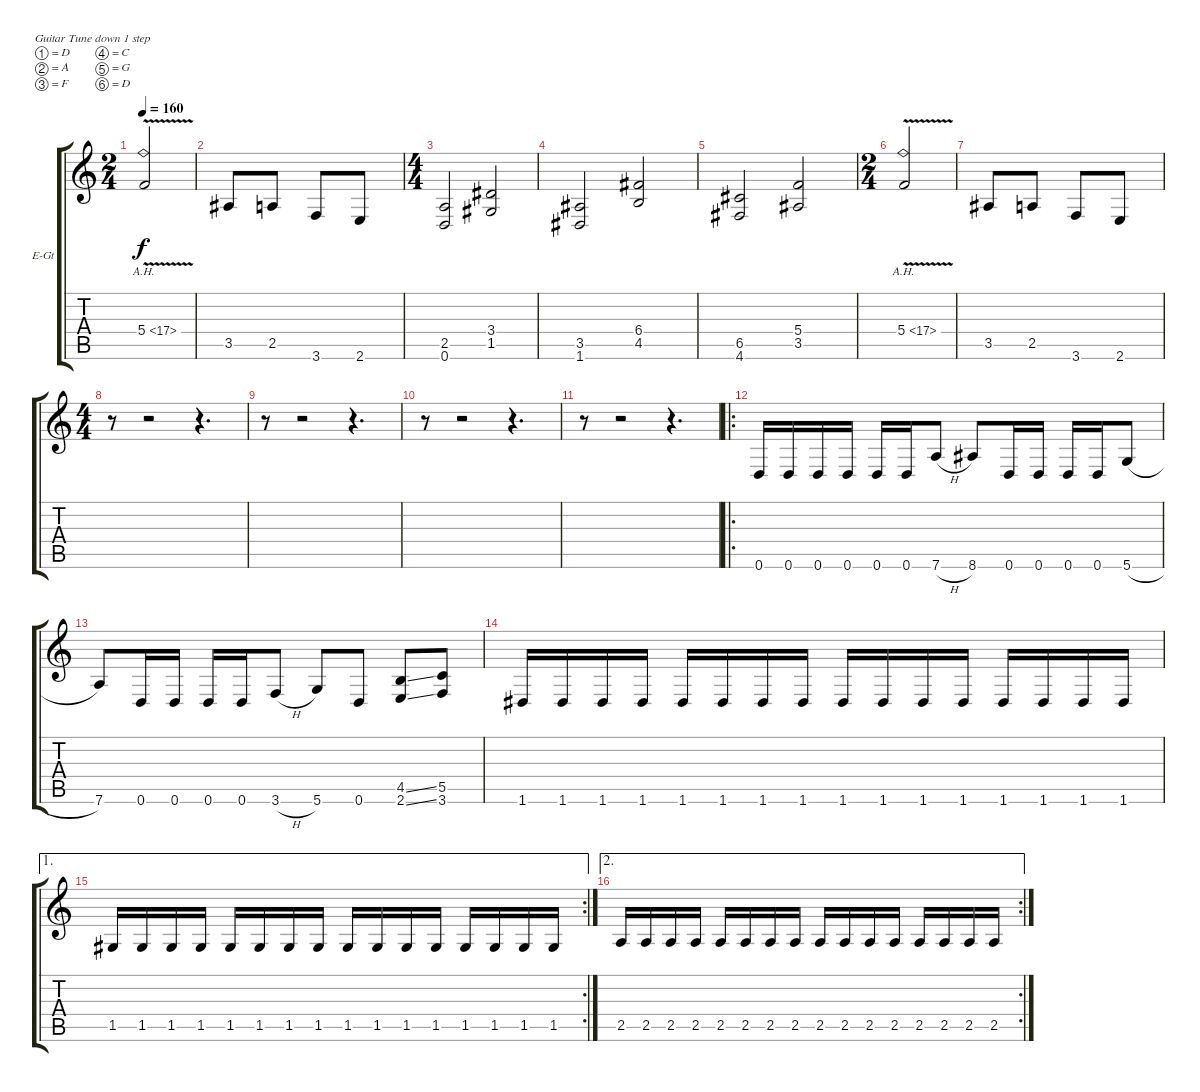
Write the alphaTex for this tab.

\bracketExtendMode groupsimilarinstruments
\firstSystemTrackNameOrientation horizontal
\otherSystemsTrackNameOrientation horizontal
\track ("Rhythm" "E-Gt") {instrument distortionguitar}
\staff {score tabs}
\tuning (D4 A3 F3 C3 G2 D2)
\ts (2 4)
\beaming (8 2 2)
\tempo 160
\clef g2
\ks c
5.4{ah 12 v}.2{dy f} |
3.5.8 2.5.8 3.6.8 2.6.8 |
\ts (4 4)
\beaming (8 2 2 2 2)
(2.5 0.6).2 (3.4 1.5).2 |
(3.5 1.6).2 (6.4 4.5).2 |
(6.5 4.6).2 (5.4 3.5).2 |
\ts (2 4)
\beaming (8 2 2)
5.4{ah 12 v}.2 |
3.5.8 2.5.8 3.6.8 2.6.8 |
\ts (4 4)
\beaming (8 2 2 2 2)
r.8 r.2 r.4{d} |
r.8 r.2 r.4{d} |
r.8 r.2 r.4{d} |
r.8 r.2 r.4{d} |
\ro
0.6.16 0.6.16 0.6.16 0.6.16 0.6.16 0.6.16 7.6{h}.8 8.6.8 0.6.16 0.6.16 0.6.16 0.6.16 5.6{h}.8 |
7.6.8 0.6.16 0.6.16 0.6.16 0.6.16 3.6{h}.8 5.6.8 0.6.8 (4.5{ss} 2.6{ss}).8 (5.5 3.6).8 |
1.6.16 1.6.16 1.6.16 1.6.16 1.6.16 1.6.16 1.6.16 1.6.16 1.6.16 1.6.16 1.6.16 1.6.16 1.6.16 1.6.16 1.6.16 1.6.16 |
\ae 1
\rc 2
1.5.16 1.5.16 1.5.16 1.5.16 1.5.16 1.5.16 1.5.16 1.5.16 1.5.16 1.5.16 1.5.16 1.5.16 1.5.16 1.5.16 1.5.16 1.5.16 |
\ae 2
\rc 2
2.5.16 2.5.16 2.5.16 2.5.16 2.5.16 2.5.16 2.5.16 2.5.16 2.5.16 2.5.16 2.5.16 2.5.16 2.5.16 2.5.16 2.5.16 2.5.16
